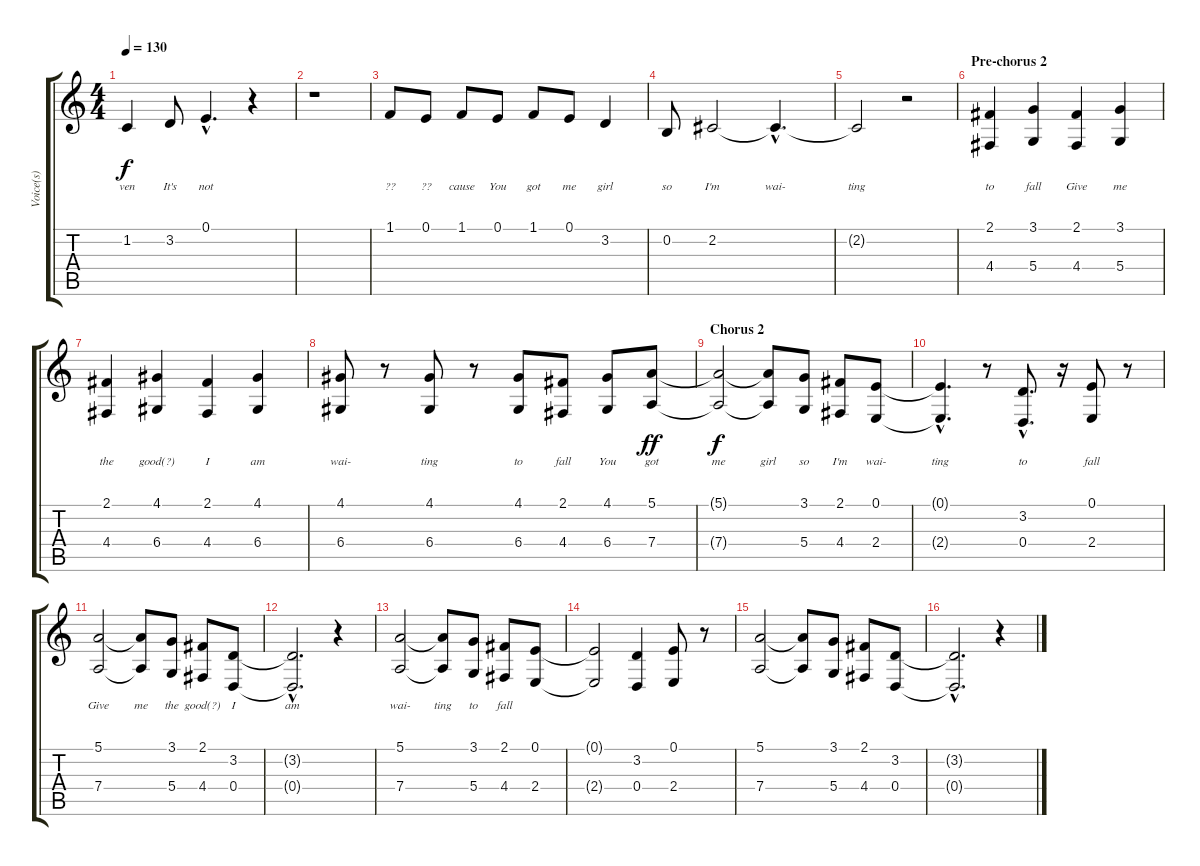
\track ("Voice(s)" "Voice(s)") {instrument clarinet}
\staff {score tabs}
\tuning (E4 B3 G3 D3 A2 E2) {hide}
\ts (4 4)
\tempo 130
\clef g2
\ks c
1.2.4{lyrics (0 "ven") lyrics (1 "") lyrics (2 "") lyrics (3 "") lyrics (4 "") dy f} 3.2.8{lyrics (0 "It's") lyrics (1 "") lyrics (2 "") lyrics (3 "") lyrics (4 "")} 0.1{hac}.4{d lyrics (0 "not") lyrics (1 "") lyrics (2 "") lyrics (3 "") lyrics (4 "")} r.4 |
r.1 |
1.1.8{lyrics (0 "??") lyrics (1 "") lyrics (2 "") lyrics (3 "") lyrics (4 "")} 0.1.8{lyrics (0 "??") lyrics (1 "") lyrics (2 "") lyrics (3 "") lyrics (4 "")} 1.1.8{lyrics (0 "cause") lyrics (1 "") lyrics (2 "") lyrics (3 "") lyrics (4 "")} 0.1.8{lyrics (0 "You") lyrics (1 "") lyrics (2 "") lyrics (3 "") lyrics (4 "")} 1.1.8{lyrics (0 "got") lyrics (1 "") lyrics (2 "") lyrics (3 "") lyrics (4 "")} 0.1.8{lyrics (0 "me") lyrics (1 "") lyrics (2 "") lyrics (3 "") lyrics (4 "")} 3.2.4{lyrics (0 "girl") lyrics (1 "") lyrics (2 "") lyrics (3 "") lyrics (4 "")} |
0.2.8{lyrics (0 "so") lyrics (1 "") lyrics (2 "") lyrics (3 "") lyrics (4 "")} 2.2.2{lyrics (0 "I'm") lyrics (1 "") lyrics (2 "") lyrics (3 "") lyrics (4 "")} 2.2{hac t}.4{d lyrics (0 "wai-") lyrics (1 "") lyrics (2 "") lyrics (3 "") lyrics (4 "")} |
2.2{t}.2{lyrics (0 "ting") lyrics (1 "") lyrics (2 "") lyrics (3 "") lyrics (4 "")} r.2 |
\section ("" "Pre-chorus 2")
(2.1 4.4).4{lyrics (0 "to") lyrics (1 "") lyrics (2 "") lyrics (3 "") lyrics (4 "")} (3.1 5.4).4{lyrics (0 "fall") lyrics (1 "") lyrics (2 "") lyrics (3 "") lyrics (4 "")} (2.1 4.4).4{lyrics (0 "Give") lyrics (1 "") lyrics (2 "") lyrics (3 "") lyrics (4 "")} (3.1 5.4).4{lyrics (0 "me") lyrics (1 "") lyrics (2 "") lyrics (3 "") lyrics (4 "")} |
(2.1 4.4).4{lyrics (0 "the") lyrics (1 "") lyrics (2 "") lyrics (3 "") lyrics (4 "")} (4.1 6.4).4{lyrics (0 "good(?)") lyrics (1 "") lyrics (2 "") lyrics (3 "") lyrics (4 "")} (2.1 4.4).4{lyrics (0 "I") lyrics (1 "") lyrics (2 "") lyrics (3 "") lyrics (4 "")} (4.1 6.4).4{lyrics (0 "am") lyrics (1 "") lyrics (2 "") lyrics (3 "") lyrics (4 "")} |
(4.1 6.4).8{lyrics (0 "wai-") lyrics (1 "") lyrics (2 "") lyrics (3 "") lyrics (4 "")} r.8 (4.1 6.4).8{lyrics (0 "ting") lyrics (1 "") lyrics (2 "") lyrics (3 "") lyrics (4 "")} r.8 (4.1 6.4).8{lyrics (0 "to") lyrics (1 "") lyrics (2 "") lyrics (3 "") lyrics (4 "")} (2.1 4.4).8{lyrics (0 "fall") lyrics (1 "") lyrics (2 "") lyrics (3 "") lyrics (4 "")} (4.1 6.4).8{lyrics (0 "You") lyrics (1 "") lyrics (2 "") lyrics (3 "") lyrics (4 "")} (5.1 7.4).8{lyrics (0 "got") lyrics (1 "") lyrics (2 "") lyrics (3 "") lyrics (4 "") dy ff} |
\section ("" "Chorus 2")
(5.1{t} 7.4{t}).2{lyrics (0 "me") lyrics (1 "") lyrics (2 "") lyrics (3 "") lyrics (4 "") dy f} (5.1{t} 7.4{t}).8{lyrics (0 "girl") lyrics (1 "") lyrics (2 "") lyrics (3 "") lyrics (4 "")} (3.1 5.4).8{lyrics (0 "so") lyrics (1 "") lyrics (2 "") lyrics (3 "") lyrics (4 "")} (2.1 4.4).8{lyrics (0 "I'm") lyrics (1 "") lyrics (2 "") lyrics (3 "") lyrics (4 "")} (0.1 2.4).8{lyrics (0 "wai-") lyrics (1 "") lyrics (2 "") lyrics (3 "") lyrics (4 "")} |
(0.1{hac t} 2.4{hac t}).4{d lyrics (0 "ting") lyrics (1 "") lyrics (2 "") lyrics (3 "") lyrics (4 "")} r.8 (3.2{hac} 0.4{hac}).8{d lyrics (0 "to") lyrics (1 "") lyrics (2 "") lyrics (3 "") lyrics (4 "")} r.16 (0.1 2.4).8{lyrics (0 "fall") lyrics (1 "") lyrics (2 "") lyrics (3 "") lyrics (4 "")} r.8 |
(5.1 7.4).2{lyrics (0 "Give") lyrics (1 "") lyrics (2 "") lyrics (3 "") lyrics (4 "")} (5.1{t} 7.4{t}).8{lyrics (0 "me") lyrics (1 "") lyrics (2 "") lyrics (3 "") lyrics (4 "")} (3.1 5.4).8{lyrics (0 "the") lyrics (1 "") lyrics (2 "") lyrics (3 "") lyrics (4 "")} (2.1 4.4).8{lyrics (0 "good(?)") lyrics (1 "") lyrics (2 "") lyrics (3 "") lyrics (4 "")} (3.2 0.4).8{lyrics (0 "I") lyrics (1 "") lyrics (2 "") lyrics (3 "") lyrics (4 "")} |
(3.2{hac t} 0.4{hac t}).2{d lyrics (0 "am") lyrics (1 "") lyrics (2 "") lyrics (3 "") lyrics (4 "")} r.4 |
(5.1 7.4).2{lyrics (0 "wai-") lyrics (1 "") lyrics (2 "") lyrics (3 "") lyrics (4 "")} (5.1{t} 7.4{t}).8{lyrics (0 "ting") lyrics (1 "") lyrics (2 "") lyrics (3 "") lyrics (4 "")} (3.1 5.4).8{lyrics (0 "to") lyrics (1 "") lyrics (2 "") lyrics (3 "") lyrics (4 "")} (2.1 4.4).8{lyrics (0 "fall") lyrics (1 "") lyrics (2 "") lyrics (3 "") lyrics (4 "")} (0.1 2.4).8 |
(0.1{t} 2.4{t}).2 (3.2 0.4).4 (0.1 2.4).8 r.8 |
(5.1 7.4).2 (5.1{t} 7.4{t}).8 (3.1 5.4).8 (2.1 4.4).8 (3.2 0.4).8 |
(3.2{hac t} 0.4{hac t}).2{d} r.4
